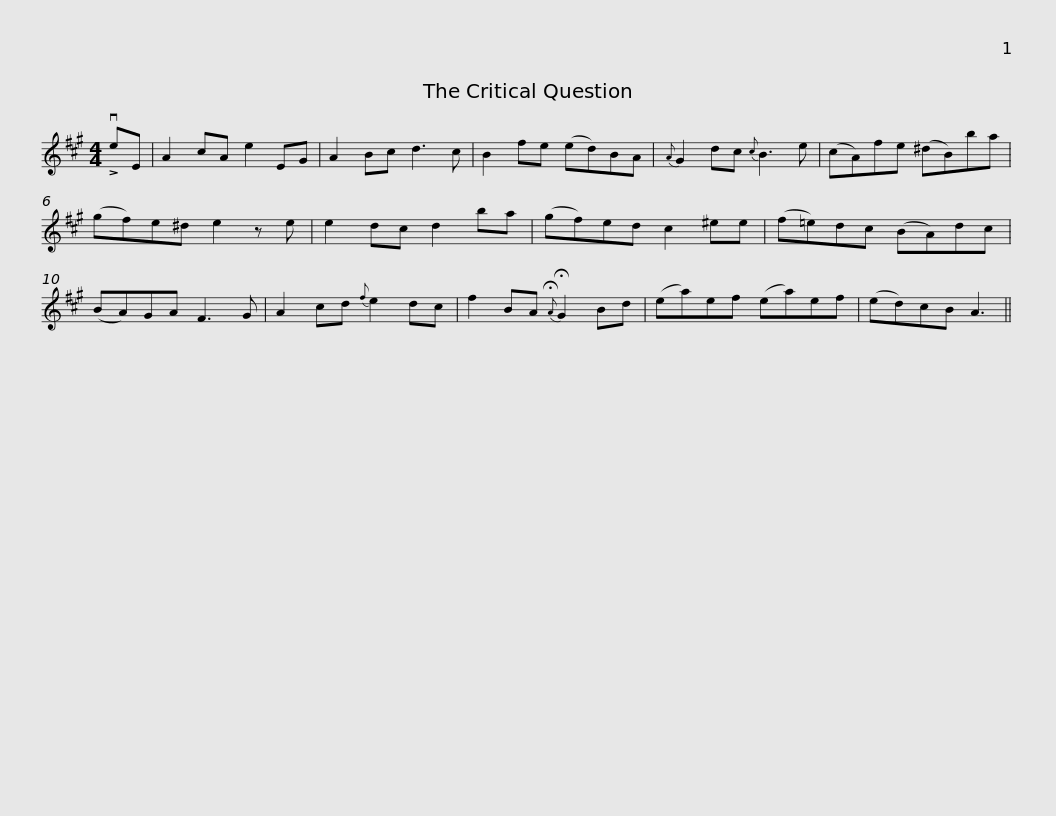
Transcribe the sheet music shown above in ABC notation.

X:1
L:1/8
M:4/4
I:linebreak $
K:A
V:1 treble
V:1
 !>!veE | A2 cA e2 EG | A2 Bc d3 c | B2 fe (ed)BA |{A} G2 dc{c} B3 e | %5
 (cA)fe (^dB)ba |$ (gf)e^d e2 z e | e2 dc d2 ba | (gf)ed c2 ^ee | (f=e)dc (BA)dc | %10
 (BA)GA F3 G | A2 cd{f} e2 dc |$ f2 BA{!fermata!A} !fermata!G2 Bd | (ea)ef (ea)ef | (ed)cB A3 || %15
